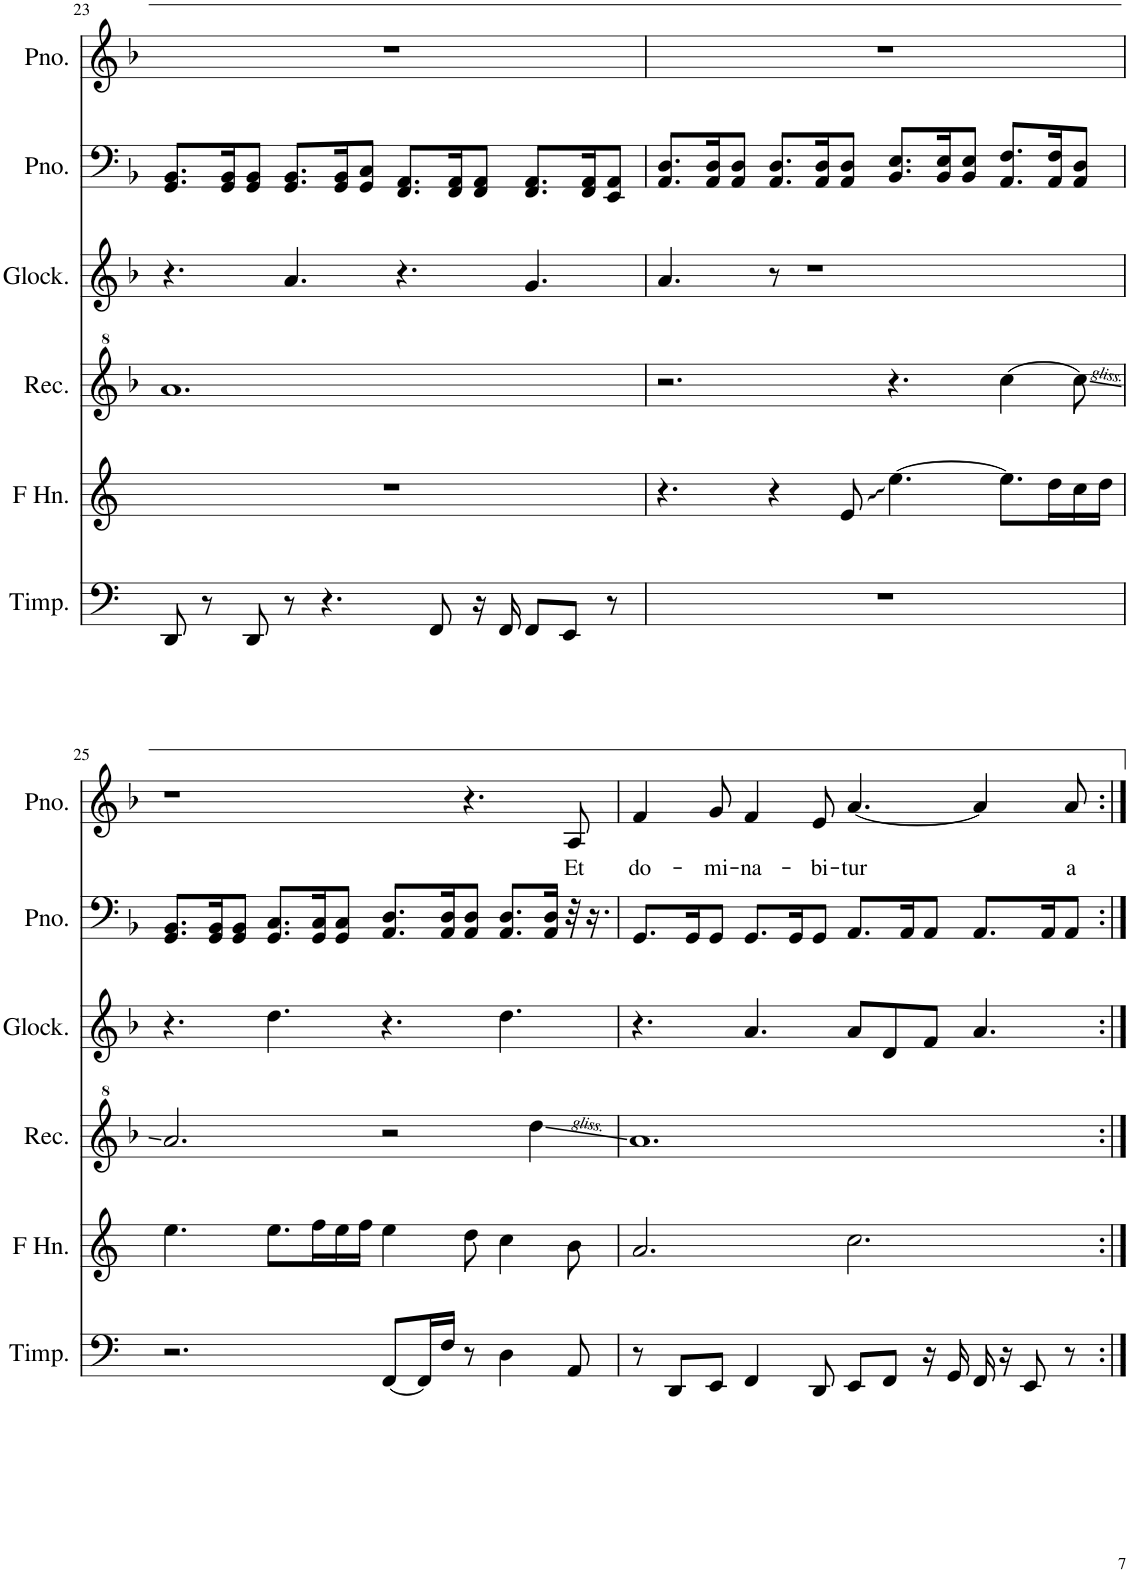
**kern	**kern	**kern	**kern	**kern	**kern	**text
*part6	*part5	*part4	*part3	*part2	*part1	*part1
*staff6	*staff5	*staff4	*staff3	*staff2	*staff1	*staff1
*I"Timpani	*I"Horn in F	*I"Recorder	*I"Glockenspiel	*I"Piano	*I"Piano	*
*I'Timp.	*	*I'Rec.	*I'Glock.	*I'Pno.	*I'Pno.	*
!!LO:PB:g=z
*clefF4	*clefG2	*clefG^2	*clefG2	*clefF4	*clefG2	*
*	*Trd4c7	*	*Trd-14c-24	*	*	*
*k[]	*k[]	*k[b-]	*k[b-]	*k[b-]	*k[b-]	*
*M12/8	*M12/8	*M12/8	*M12/8	*M12/8	*M12/8	*
=23	=23	=23	=23	=23	=23	=23
8DD/	1.r	1.aa	4.r	8.GG/ 8.BB-/L	1.r	.
8r	.	.	.	.	.	.
.	.	.	.	16GG/ 16BB-/K	.	.
8DD/	.	.	.	8GG/ 8BB-/J	.	.
8r	.	.	4.a/	8.GG/ 8.BB-/L	.	.
4.r	.	.	.	.	.	.
.	.	.	.	16GG/ 16BB-/K	.	.
.	.	.	.	8GG/ 8C/J	.	.
.	.	.	4.r	8.FF/ 8.AA/L	.	.
8FF/	.	.	.	.	.	.
.	.	.	.	16FF/ 16AA/K	.	.
16r	.	.	.	8FF/ 8AA/J	.	.
16FF/	.	.	.	.	.	.
8FF/L	.	.	4.g/	8.FF/ 8.AA/L	.	.
8EE/J	.	.	.	.	.	.
.	.	.	.	16FF/ 16AA/K	.	.
8r	.	.	.	8EE/ 8AA/J	.	.
=24	=24	=24	=24	=24	=24	=24
1.r	4.r	2.r	4.a/	8.AA/ 8.D/L	1.r	.
.	.	.	.	16AA/ 16D/K	.	.
.	.	.	.	8AA/ 8D/J	.	.
.	4r	.	8r	8.AA/ 8.D/L	.	.
.	.	.	1r	.	.	.
.	.	.	.	16AA/ 16D/K	.	.
.	8e/	.	.	8AA/ 8D/J	.	.
.	[4.ee\	4.r	.	8.BB-/ 8.E/L	.	.
.	.	.	.	16BB-/ 16E/K	.	.
.	.	.	.	8BB-/ 8E/J	.	.
.	8.ee\L]	[4ccc\	.	8.AA/ 8.F/L	.	.
.	16dd\L	.	.	16AA/ 16F/K	.	.
.	16cc\	8ccc\]	.	8AA/ 8D/J	.	.
.	16dd\JJ	.	.	.	.	.
!!LO:LB:g=z
=25	=25	=25	=25	=25	=25	=25
2.r	4.ee\	2.aa/	4.r	8.GG/ 8.BB-/L	1r	.
.	.	.	.	16GG/ 16BB-/K	.	.
.	.	.	.	8GG/ 8BB-/J	.	.
.	8.ee\L	.	4.dd\	8.GG/ 8.C/L	.	.
.	16ff\L	.	.	16GG/ 16C/K	.	.
.	16ee\	.	.	8GG/ 8C/J	.	.
.	16ff\JJ	.	.	.	.	.
[8FF/L	4ee\	2r	4.r	8.AA/ 8.D/L	.	.
16FF/L]	.	.	.	.	.	.
16F/JJ	.	.	.	16AA/ 16D/K	.	.
8r	8dd\	.	.	8AA/ 8D/J	4.r	.
4D\	4cc\	.	4.dd\	8.AA/ 8.D/L	.	.
.	.	4ddd\	.	.	.	.
.	.	.	.	16AA/ 16D/Jk	.	.
!	!	!	!	!	!	!LO:LY:b
8AA/	8b\	.	.	32r	8A/	Et
.	.	.	.	16.r	.	.
=26	=26	=26	=26	=26	=26	=26
!	!	!	!	!	!	!LO:LY:b
8r	2.a/	1.aa	4.r	8.GG/L	4f/	do-
8DD/L	.	.	.	.	.	.
.	.	.	.	16GG/K	.	.
!	!	!	!	!	!	!LO:LY:b
8EE/J	.	.	.	8GG/J	8g/	-mi-
!	!	!	!	!	!	!LO:LY:b
4FF/	.	.	4.a/	8.GG/L	4f/	-na-
.	.	.	.	16GG/K	.	.
!	!	!	!	!	!	!LO:LY:b
8DD/	.	.	.	8GG/J	8e/	-bi-
!	!	!	!	!	!	!LO:LY:b
8EE/L	2.cc\	.	8a/L	8.AA/L	[4.a/	-tur
8FF/J	.	.	8d/	.	.	.
.	.	.	.	16AA/K	.	.
16r	.	.	8f/J	8AA/J	.	.
16GG/	.	.	.	.	.	.
16FF/	.	.	4.a/	8.AA/L	4a/]	.
16r	.	.	.	.	.	.
8EE/	.	.	.	.	.	.
.	.	.	.	16AA/K	.	.
!	!	!	!	!	!	!LO:LY:b
8r	.	.	.	8AA/J	8a/	a
=:|!	=:|!	=:|!	=:|!	=:|!	=:|!	=:|!
*-	*-	*-	*-	*-	*-	*-
